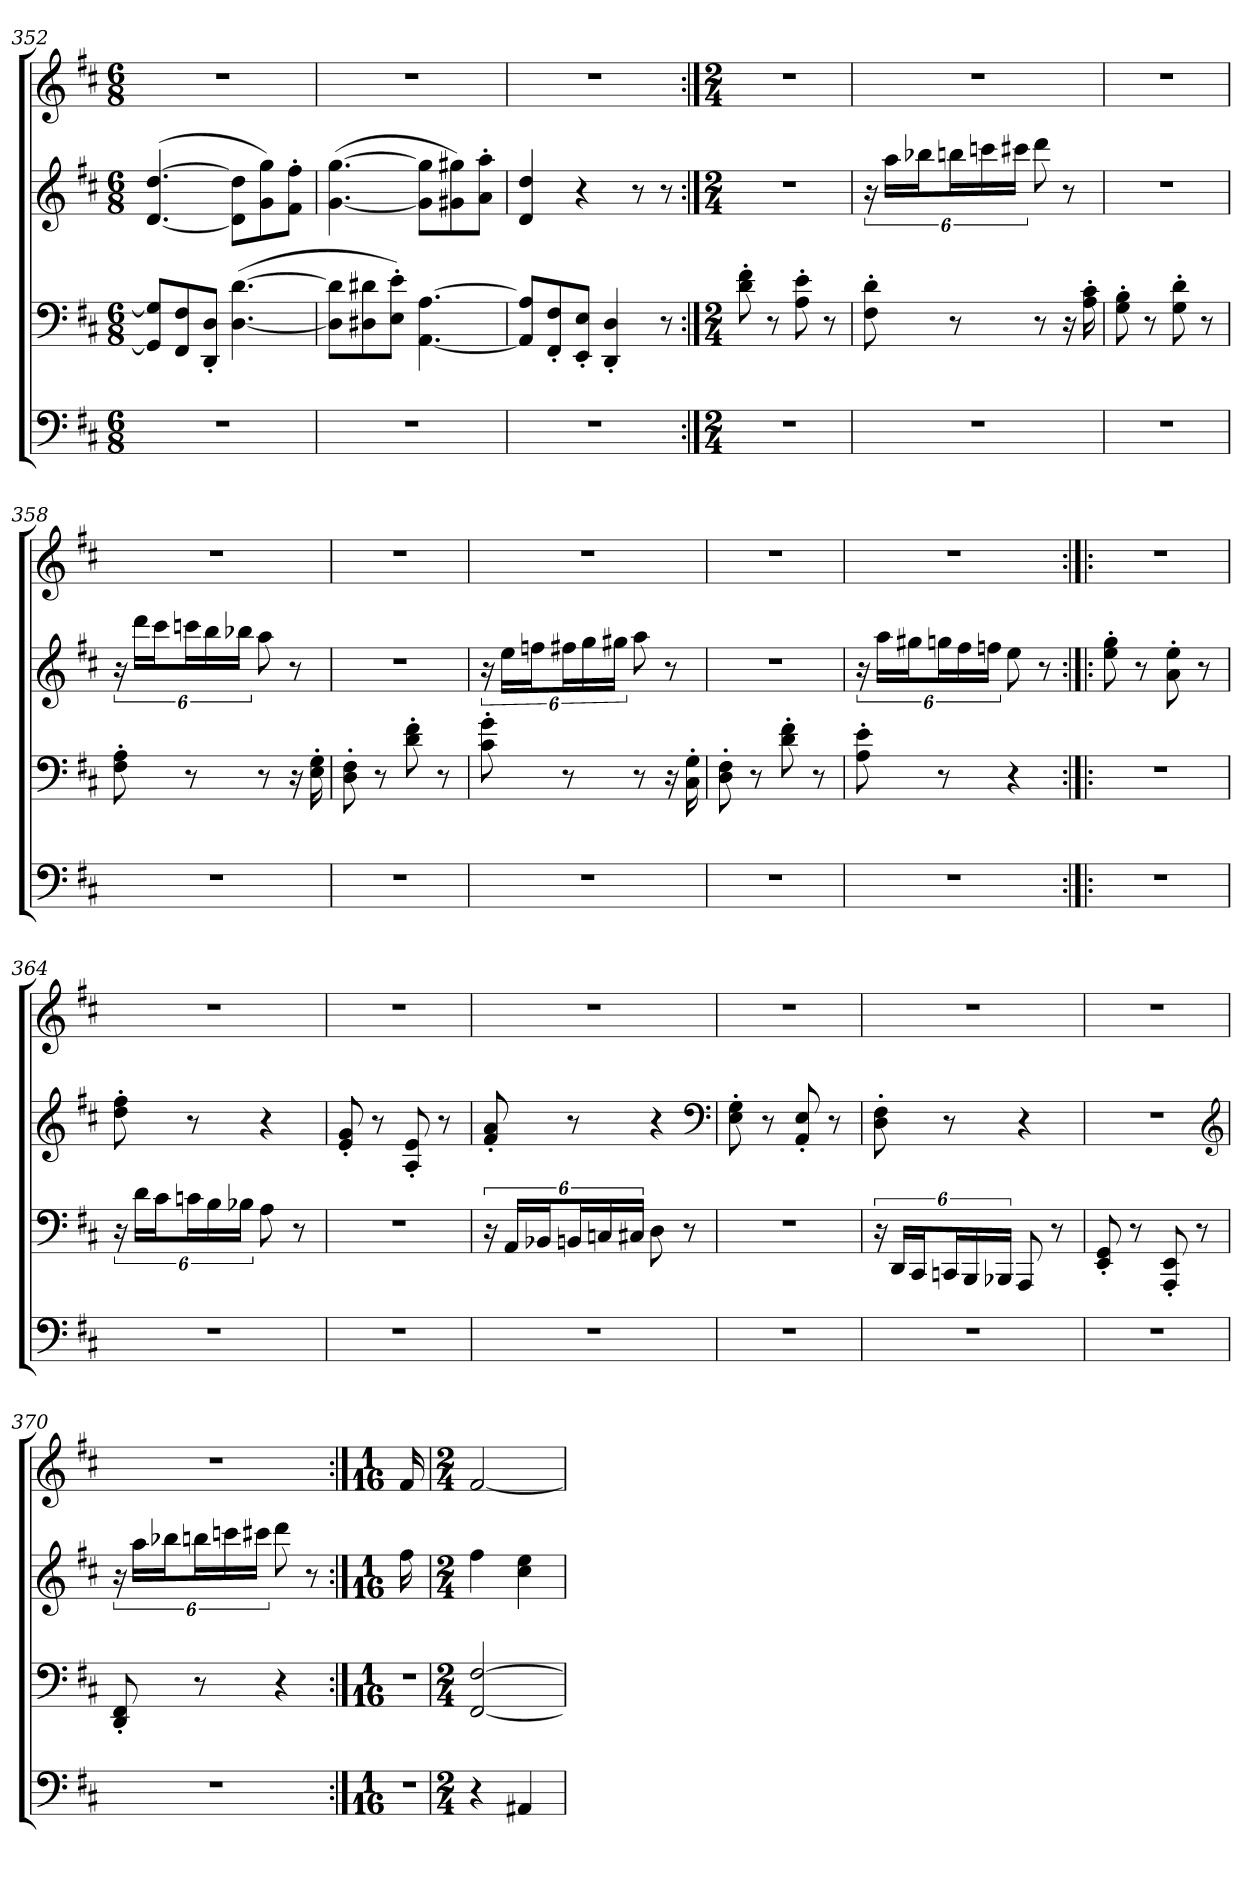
**kern	**kern	**kern	**kern
*part4	*part3	*part2	*part1
*staff4	*staff3	*staff2	*staff1
*clefF4	*clefF4	*clefG2	*clefG2
*k[f#c#]	*k[f#c#]	*k[f#c#]	*k[f#c#]
*M6/8	*M6/8	*M6/8	*M6/8
=352	=352	=352	=352
2.r	8GG] 8G]L	([4.d [4.dd	2.r
.	8FF# 8F#	.	.
.	8DD' 8D'J	.	.
.	([4.D [4.d	8d] 8dd]L	.
.	.	8g 8gg)	.
.	.	8f#' 8ff#'J	.
=353	=353	=353	=353
2.r	8D] 8d]L	([4.g [4.gg	2.r
.	8D#X 8d#X	.	.
.	8E' 8e'J)	.	.
.	[4.AA [4.A	8g] 8gg]L	.
.	.	8g#X 8gg#X)	.
.	.	8a' 8aa'J	.
=354	=354	=354	=354
2.r	8AA] 8A]L	4d 4dd	2.r
.	8FF#' 8F#'	.	.
.	8EE' 8E'J	4r	.
.	4DD' 4D'	.	.
.	.	8r	.
.	8r	8r	.
=355:|!	=355:|!	=355:|!	=355:|!
*M2/4	*M2/4	*M2/4	*M2/4
2r	8d' 8f#'	2r	2r
.	8r	.	.
.	8A' 8e'	.	.
.	8r	.	.
=356	=356	=356	=356
2r	8F#' 8d'	24r	2r
.	.	24aaLL	.
.	.	24bb-XJ	.
.	8r	24bbnL	.
.	.	24cccn	.
.	.	24ccc#XJJ	.
.	8r	8ddd	.
.	16r	8r	.
.	16A' 16c#'	.	.
=357	=357	=357	=357
2r	8G' 8B'	2r	2r
.	8r	.	.
.	8G' 8d'	.	.
.	8r	.	.
=358	=358	=358	=358
2r	8F#' 8A'	24r	2r
.	.	24dddLL	.
.	.	24ccc#J	.
.	8r	24cccnL	.
.	.	24bb	.
.	.	24bb-XJJ	.
.	8r	8aa	.
.	16r	8r	.
.	16E' 16G'	.	.
=359	=359	=359	=359
2r	8D' 8F#'	2r	2r
.	8r	.	.
.	8d' 8f#'	.	.
.	8r	.	.
=360	=360	=360	=360
2r	8c#' 8g'	24r	2r
.	.	24eeLL	.
.	.	24ffnJ	.
.	8r	24ff#XL	.
.	.	24gg	.
.	.	24gg#XJJ	.
.	8r	8aa	.
.	16r	8r	.
.	16C#' 16G'	.	.
=361	=361	=361	=361
2r	8D' 8F#'	2r	2r
.	8r	.	.
.	8d' 8f#'	.	.
.	8r	.	.
=362	=362	=362	=362
2r	8A' 8e'	24r	2r
.	.	24aaLL	.
.	.	24gg#XJ	.
.	8r	24ggnL	.
.	.	24ff#	.
.	.	24ffnJJ	.
.	4r	8ee	.
.	.	8r	.
=363:|!|:	=363:|!|:	=363:|!|:	=363:|!|:
2r	2r	8ee' 8gg'	2r
.	.	8r	.
.	.	8a' 8ee'	.
.	.	8r	.
=364	=364	=364	=364
2r	24r	8dd' 8ff#'	2r
.	24dLL	.	.
.	24c#J	.	.
.	24cnL	8r	.
.	24B	.	.
.	24B-XJJ	.	.
.	8A	4r	.
.	8r	.	.
=365	=365	=365	=365
2r	2r	8e' 8g'	2r
.	.	8r	.
.	.	8A' 8e'	.
.	.	8r	.
=366	=366	=366	=366
2r	24r	8f#' 8a'	2r
.	24AALL	.	.
.	24BB-XJ	.	.
.	24BBnL	8r	.
.	24Cn	.	.
.	24C#XJJ	.	.
.	8D	4r	.
.	8r	.	.
*	*	*clefF4	*
=367	=367	=367	=367
2r	2r	8E' 8G'	2r
.	.	8r	.
.	.	8AA' 8E'	.
.	.	8r	.
=368	=368	=368	=368
2r	24r	8D' 8F#'	2r
.	24DDLL	.	.
.	24CC#J	.	.
.	24CCnL	8r	.
.	24BBB	.	.
.	24BBB-XJJ	.	.
.	8AAA	4r	.
.	8r	.	.
=369	=369	=369	=369
2r	8EE' 8GG'	2r	2r
.	8r	.	.
.	8AAA' 8EE'	.	.
.	8r	.	.
*	*	*clefG2	*
=370	=370	=370	=370
2r	8DD' 8FF#'	24r	2r
.	.	24aaLL	.
.	.	24bb-XJ	.
.	8r	24bbnL	.
.	.	24cccn	.
.	.	24ccc#XJJ	.
.	4r	8ddd	.
.	.	8r	.
=:|!	=:|!	=:|!	=:|!
*M1/16	*M1/16	*M1/16	*M1/16
16r	16r	16ff#	16f#
=371	=371	=371	=371
*M2/4	*M2/4	*M2/4	*M2/4
4r	[2FF# [2F#	4ff#	[2f#
4AA#X	.	4cc# 4ee	.
=	=	=	=
*-	*-	*-	*-
